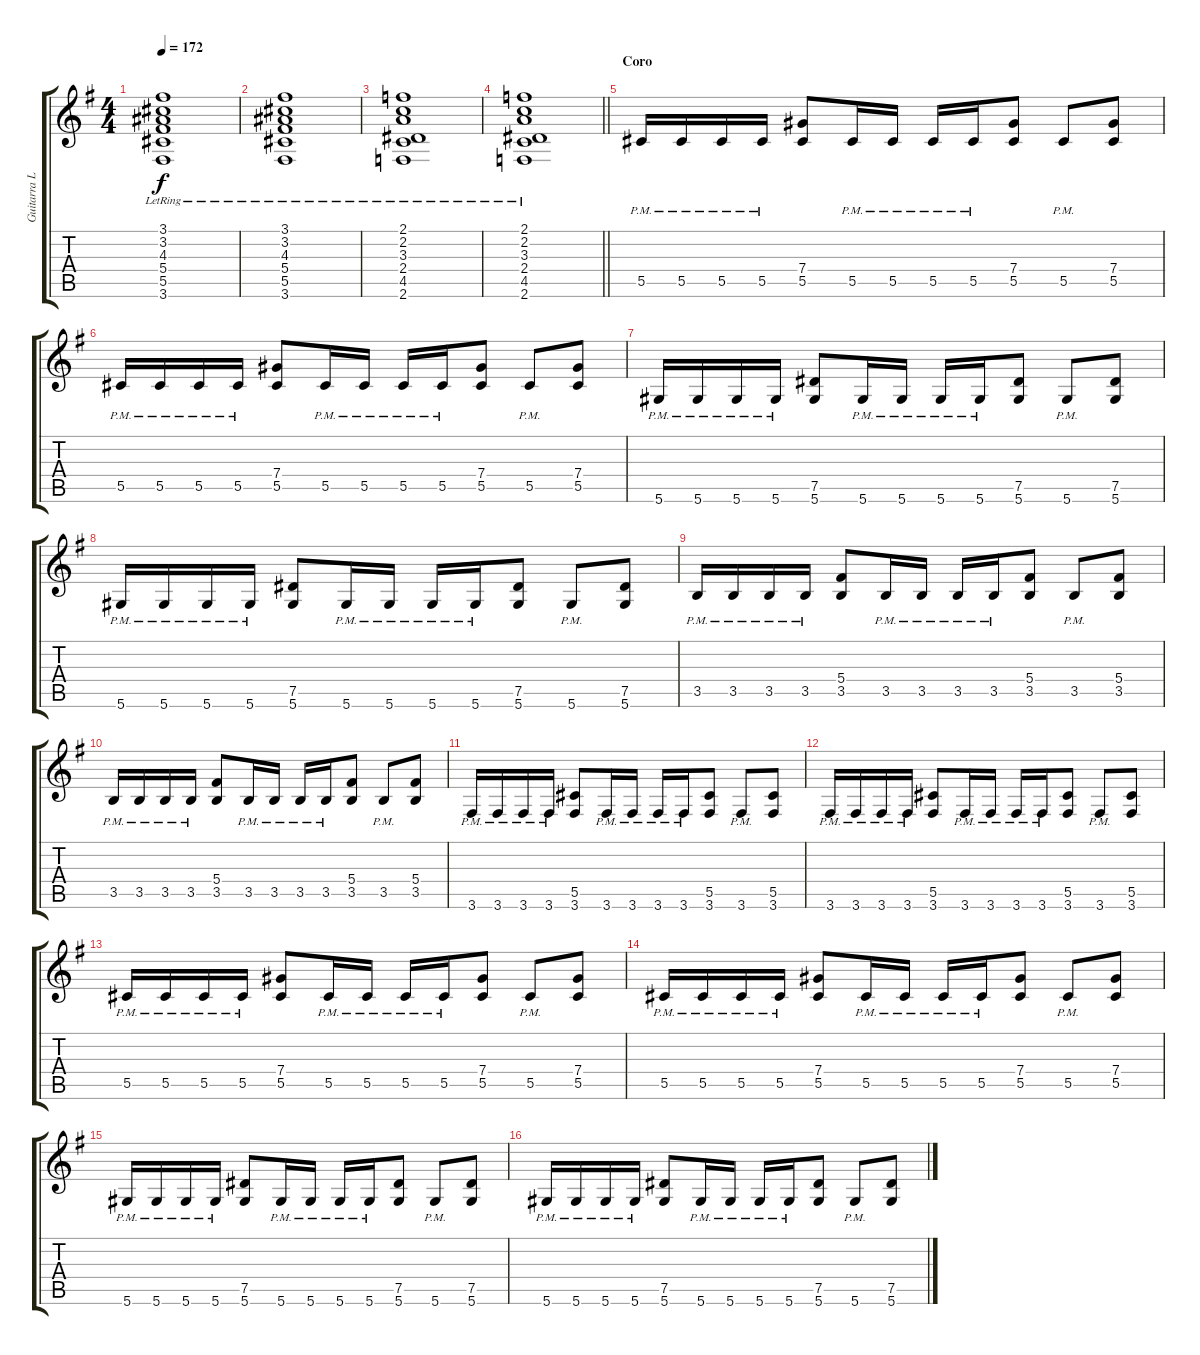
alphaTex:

\track ("Guitarra Líder" "Guitarra L") {instrument distortionguitar}
\staff {score tabs}
\tuning (Eb4 Bb3 Gb3 Db3 Ab2 Eb2) {hide}
\ts (4 4)
\tempo 172
\clef g2
\ks eminor
(3.1{lr} 3.2{lr} 4.3{lr} 5.4{lr} 5.5{lr} 3.6{lr}).1{dy f} |
(3.1{lr} 3.2{lr} 4.3{lr} 5.4{lr} 5.5{lr} 3.6{lr}).1 |
(2.1{lr} 2.2{lr} 3.3{lr} 2.4{lr} 4.5{lr} 2.6{lr}).1 |
\barLineRight lightlight
(2.1{lr} 2.2{lr} 3.3{lr} 2.4{lr} 4.5{lr} 2.6{lr}).1 |
\section ("" "Coro")
5.5{pm}.16{volume 10 instrument distortionguitar} 5.5{pm}.16 5.5{pm}.16 5.5{pm}.16 (7.4 5.5).8 5.5{pm}.16 5.5{pm}.16 5.5{pm}.16 5.5{pm}.16 (7.4 5.5).8 5.5{pm}.8 (7.4 5.5).8 |
5.5{pm}.16 5.5{pm}.16 5.5{pm}.16 5.5{pm}.16 (7.4 5.5).8 5.5{pm}.16 5.5{pm}.16 5.5{pm}.16 5.5{pm}.16 (7.4 5.5).8 5.5{pm}.8 (7.4 5.5).8 |
5.6{pm}.16 5.6{pm}.16 5.6{pm}.16 5.6{pm}.16 (7.5 5.6).8 5.6{pm}.16 5.6{pm}.16 5.6{pm}.16 5.6{pm}.16 (7.5 5.6).8 5.6{pm}.8 (7.5 5.6).8 |
5.6{pm}.16 5.6{pm}.16 5.6{pm}.16 5.6{pm}.16 (7.5 5.6).8 5.6{pm}.16 5.6{pm}.16 5.6{pm}.16 5.6{pm}.16 (7.5 5.6).8 5.6{pm}.8 (7.5 5.6).8 |
3.5{pm}.16 3.5{pm}.16 3.5{pm}.16 3.5{pm}.16 (5.4 3.5).8 3.5{pm}.16 3.5{pm}.16 3.5{pm}.16 3.5{pm}.16 (5.4 3.5).8 3.5{pm}.8 (5.4 3.5).8 |
3.5{pm}.16 3.5{pm}.16 3.5{pm}.16 3.5{pm}.16 (5.4 3.5).8 3.5{pm}.16 3.5{pm}.16 3.5{pm}.16 3.5{pm}.16 (5.4 3.5).8 3.5{pm}.8 (5.4 3.5).8 |
3.6{pm}.16 3.6{pm}.16 3.6{pm}.16 3.6{pm}.16 (5.5 3.6).8 3.6{pm}.16 3.6{pm}.16 3.6{pm}.16 3.6{pm}.16 (5.5 3.6).8 3.6{pm}.8 (5.5 3.6).8 |
3.6{pm}.16 3.6{pm}.16 3.6{pm}.16 3.6{pm}.16 (5.5 3.6).8 3.6{pm}.16 3.6{pm}.16 3.6{pm}.16 3.6{pm}.16 (5.5 3.6).8 3.6{pm}.8 (5.5 3.6).8 |
5.5{pm}.16 5.5{pm}.16 5.5{pm}.16 5.5{pm}.16 (7.4 5.5).8 5.5{pm}.16 5.5{pm}.16 5.5{pm}.16 5.5{pm}.16 (7.4 5.5).8 5.5{pm}.8 (7.4 5.5).8 |
5.5{pm}.16 5.5{pm}.16 5.5{pm}.16 5.5{pm}.16 (7.4 5.5).8 5.5{pm}.16 5.5{pm}.16 5.5{pm}.16 5.5{pm}.16 (7.4 5.5).8 5.5{pm}.8 (7.4 5.5).8 |
5.6{pm}.16 5.6{pm}.16 5.6{pm}.16 5.6{pm}.16 (7.5 5.6).8 5.6{pm}.16 5.6{pm}.16 5.6{pm}.16 5.6{pm}.16 (7.5 5.6).8 5.6{pm}.8 (7.5 5.6).8 |
5.6{pm}.16 5.6{pm}.16 5.6{pm}.16 5.6{pm}.16 (7.5 5.6).8 5.6{pm}.16 5.6{pm}.16 5.6{pm}.16 5.6{pm}.16 (7.5 5.6).8 5.6{pm}.8 (7.5 5.6).8
